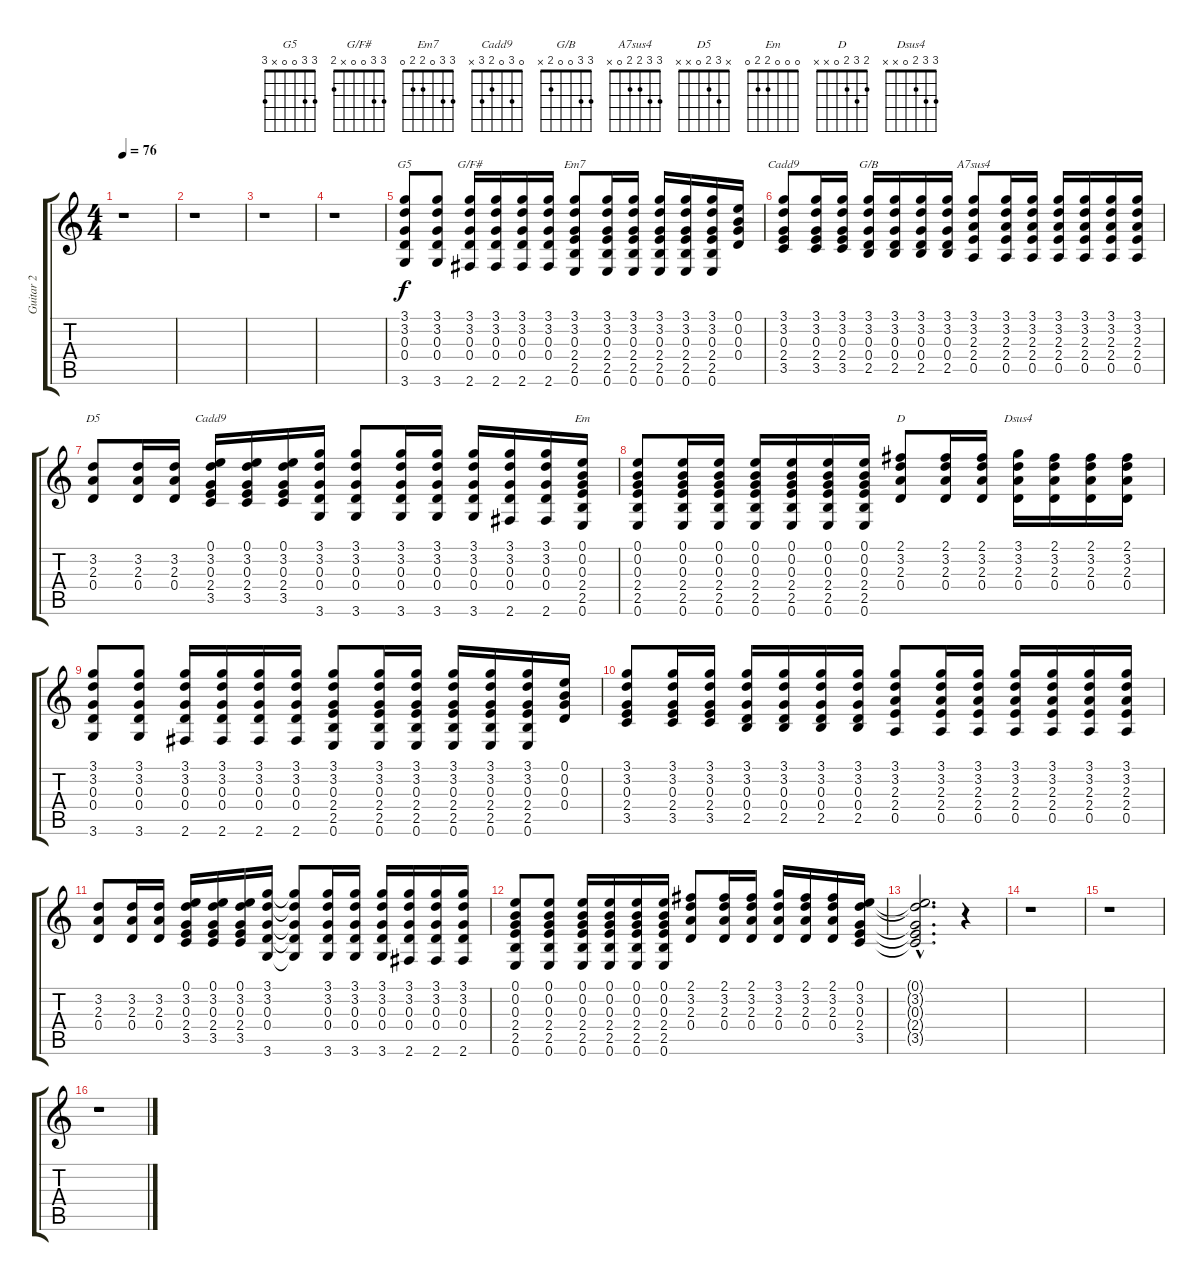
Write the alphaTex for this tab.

\track ("Guitar 2" "Guitar 2") {instrument distortionguitar}
\staff {score tabs}
\tuning (E4 B3 G3 D3 A2 E2) {hide}
\chord ("G5" 3 3 0 0 x 3)
\chord ("G/F#" 3 3 0 0 x 2)
\chord ("Em7" 3 3 0 2 2 0)
\chord ("Cadd9" 3 3 0 2 3 x)
\chord ("G/B" 3 3 0 0 2 x)
\chord ("A7sus4" 3 3 2 2 0 x)
\chord ("D5" x 3 2 0 x x)
\chord ("Cadd9" 0 3 0 2 3 x)
\chord ("Em" 0 0 0 2 2 0)
\chord ("D" 2 3 2 0 x x)
\chord ("Dsus4" 3 3 2 0 x x)
\ts (4 4)
\tempo 76
\clef g2
\ks c
r.1{dy f} |
r.1 |
r.1 |
r.1 |
(3.1 3.2 0.3 0.4 3.6).8{ch "G5"} (3.1 3.2 0.3 0.4 3.6).8 (3.1 3.2 0.3 0.4 2.6).16{ch "G/F#"} (3.1 3.2 0.3 0.4 2.6).16 (3.1 3.2 0.3 0.4 2.6).16 (3.1 3.2 0.3 0.4 2.6).16 (3.1 3.2 0.3 2.4 2.5 0.6).8{ch "Em7"} (3.1 3.2 0.3 2.4 2.5 0.6).16 (3.1 3.2 0.3 2.4 2.5 0.6).16 (3.1 3.2 0.3 2.4 2.5 0.6).16 (3.1 3.2 0.3 2.4 2.5 0.6).16 (3.1 3.2 0.3 2.4 2.5 0.6).16 (0.1 0.2 0.3 0.4).16 |
(3.1 3.2 0.3 2.4 3.5).8{ch "Cadd9"} (3.1 3.2 0.3 2.4 3.5).16 (3.1 3.2 0.3 2.4 3.5).16 (3.1 3.2 0.3 0.4 2.5).16{ch "G/B"} (3.1 3.2 0.3 0.4 2.5).16 (3.1 3.2 0.3 0.4 2.5).16 (3.1 3.2 0.3 0.4 2.5).16 (3.1 3.2 2.3 2.4 0.5).8{ch "A7sus4"} (3.1 3.2 2.3 2.4 0.5).16 (3.1 3.2 2.3 2.4 0.5).16 (3.1 3.2 2.3 2.4 0.5).16 (3.1 3.2 2.3 2.4 0.5).16 (3.1 3.2 2.3 2.4 0.5).16 (3.1 3.2 2.3 2.4 0.5).16 |
(3.2 2.3 0.4).8{ch "D5"} (3.2 2.3 0.4).16 (3.2 2.3 0.4).16 (0.1 3.2 0.3 2.4 3.5).16{ch "Cadd9"} (0.1 3.2 0.3 2.4 3.5).16 (0.1 3.2 0.3 2.4 3.5).16 (3.1 3.2 0.3 0.4 3.6).16 (3.1 3.2 0.3 0.4 3.6).8 (3.1 3.2 0.3 0.4 3.6).16 (3.1 3.2 0.3 0.4 3.6).16 (3.1 3.2 0.3 0.4 3.6).16 (3.1 3.2 0.3 0.4 2.6).16 (3.1 3.2 0.3 0.4 2.6).16 (0.1 0.2 0.3 2.4 2.5 0.6).16{ch "Em"} |
(0.1 0.2 0.3 2.4 2.5 0.6).8 (0.1 0.2 0.3 2.4 2.5 0.6).16 (0.1 0.2 0.3 2.4 2.5 0.6).16 (0.1 0.2 0.3 2.4 2.5 0.6).16 (0.1 0.2 0.3 2.4 2.5 0.6).16 (0.1 0.2 0.3 2.4 2.5 0.6).16 (0.1 0.2 0.3 2.4 2.5 0.6).16 (2.1 3.2 2.3 0.4).8{ch "D"} (2.1 3.2 2.3 0.4).16 (2.1 3.2 2.3 0.4).16 (3.1 3.2 2.3 0.4).16{ch "Dsus4"} (2.1 3.2 2.3 0.4).16 (2.1 3.2 2.3 0.4).16 (2.1 3.2 2.3 0.4).16 |
(3.1 3.2 0.3 0.4 3.6).8 (3.1 3.2 0.3 0.4 3.6).8 (3.1 3.2 0.3 0.4 2.6).16 (3.1 3.2 0.3 0.4 2.6).16 (3.1 3.2 0.3 0.4 2.6).16 (3.1 3.2 0.3 0.4 2.6).16 (3.1 3.2 0.3 2.4 2.5 0.6).8 (3.1 3.2 0.3 2.4 2.5 0.6).16 (3.1 3.2 0.3 2.4 2.5 0.6).16 (3.1 3.2 0.3 2.4 2.5 0.6).16 (3.1 3.2 0.3 2.4 2.5 0.6).16 (3.1 3.2 0.3 2.4 2.5 0.6).16 (0.1 0.2 0.3 0.4).16 |
(3.1 3.2 0.3 2.4 3.5).8 (3.1 3.2 0.3 2.4 3.5).16 (3.1 3.2 0.3 2.4 3.5).16 (3.1 3.2 0.3 0.4 2.5).16 (3.1 3.2 0.3 0.4 2.5).16 (3.1 3.2 0.3 0.4 2.5).16 (3.1 3.2 0.3 0.4 2.5).16 (3.1 3.2 2.3 2.4 0.5).8 (3.1 3.2 2.3 2.4 0.5).16 (3.1 3.2 2.3 2.4 0.5).16 (3.1 3.2 2.3 2.4 0.5).16 (3.1 3.2 2.3 2.4 0.5).16 (3.1 3.2 2.3 2.4 0.5).16 (3.1 3.2 2.3 2.4 0.5).16 |
(3.2 2.3 0.4).8 (3.2 2.3 0.4).16 (3.2 2.3 0.4).16 (0.1 3.2 0.3 2.4 3.5).16 (0.1 3.2 0.3 2.4 3.5).16 (0.1 3.2 0.3 2.4 3.5).16 (3.1 3.2 0.3 0.4 3.6).16 (3.1{t} 3.2{t} 0.3{t} 0.4{t} 3.6{t}).8 (3.1 3.2 0.3 0.4 3.6).16 (3.1 3.2 0.3 0.4 3.6).16 (3.1 3.2 0.3 0.4 3.6).16 (3.1 3.2 0.3 0.4 2.6).16 (3.1 3.2 0.3 0.4 2.6).16 (3.1 3.2 0.3 0.4 2.6).16 |
(0.1 0.2 0.3 2.4 2.5 0.6).8 (0.1 0.2 0.3 2.4 2.5 0.6).8 (0.1 0.2 0.3 2.4 2.5 0.6).16 (0.1 0.2 0.3 2.4 2.5 0.6).16 (0.1 0.2 0.3 2.4 2.5 0.6).16 (0.1 0.2 0.3 2.4 2.5 0.6).16 (2.1 3.2 2.3 0.4).8 (2.1 3.2 2.3 0.4).16 (2.1 3.2 2.3 0.4).16 (3.1 3.2 2.3 0.4).16 (2.1 3.2 2.3 0.4).16 (2.1 3.2 2.3 0.4).16 (0.1 3.2 0.3 2.4 3.5).16 |
(0.1{hac t} 3.2{hac t} 0.3{hac t} 2.4{hac t} 3.5{hac t}).2{d} r.4 |
r.1 |
r.1 |
r.1
